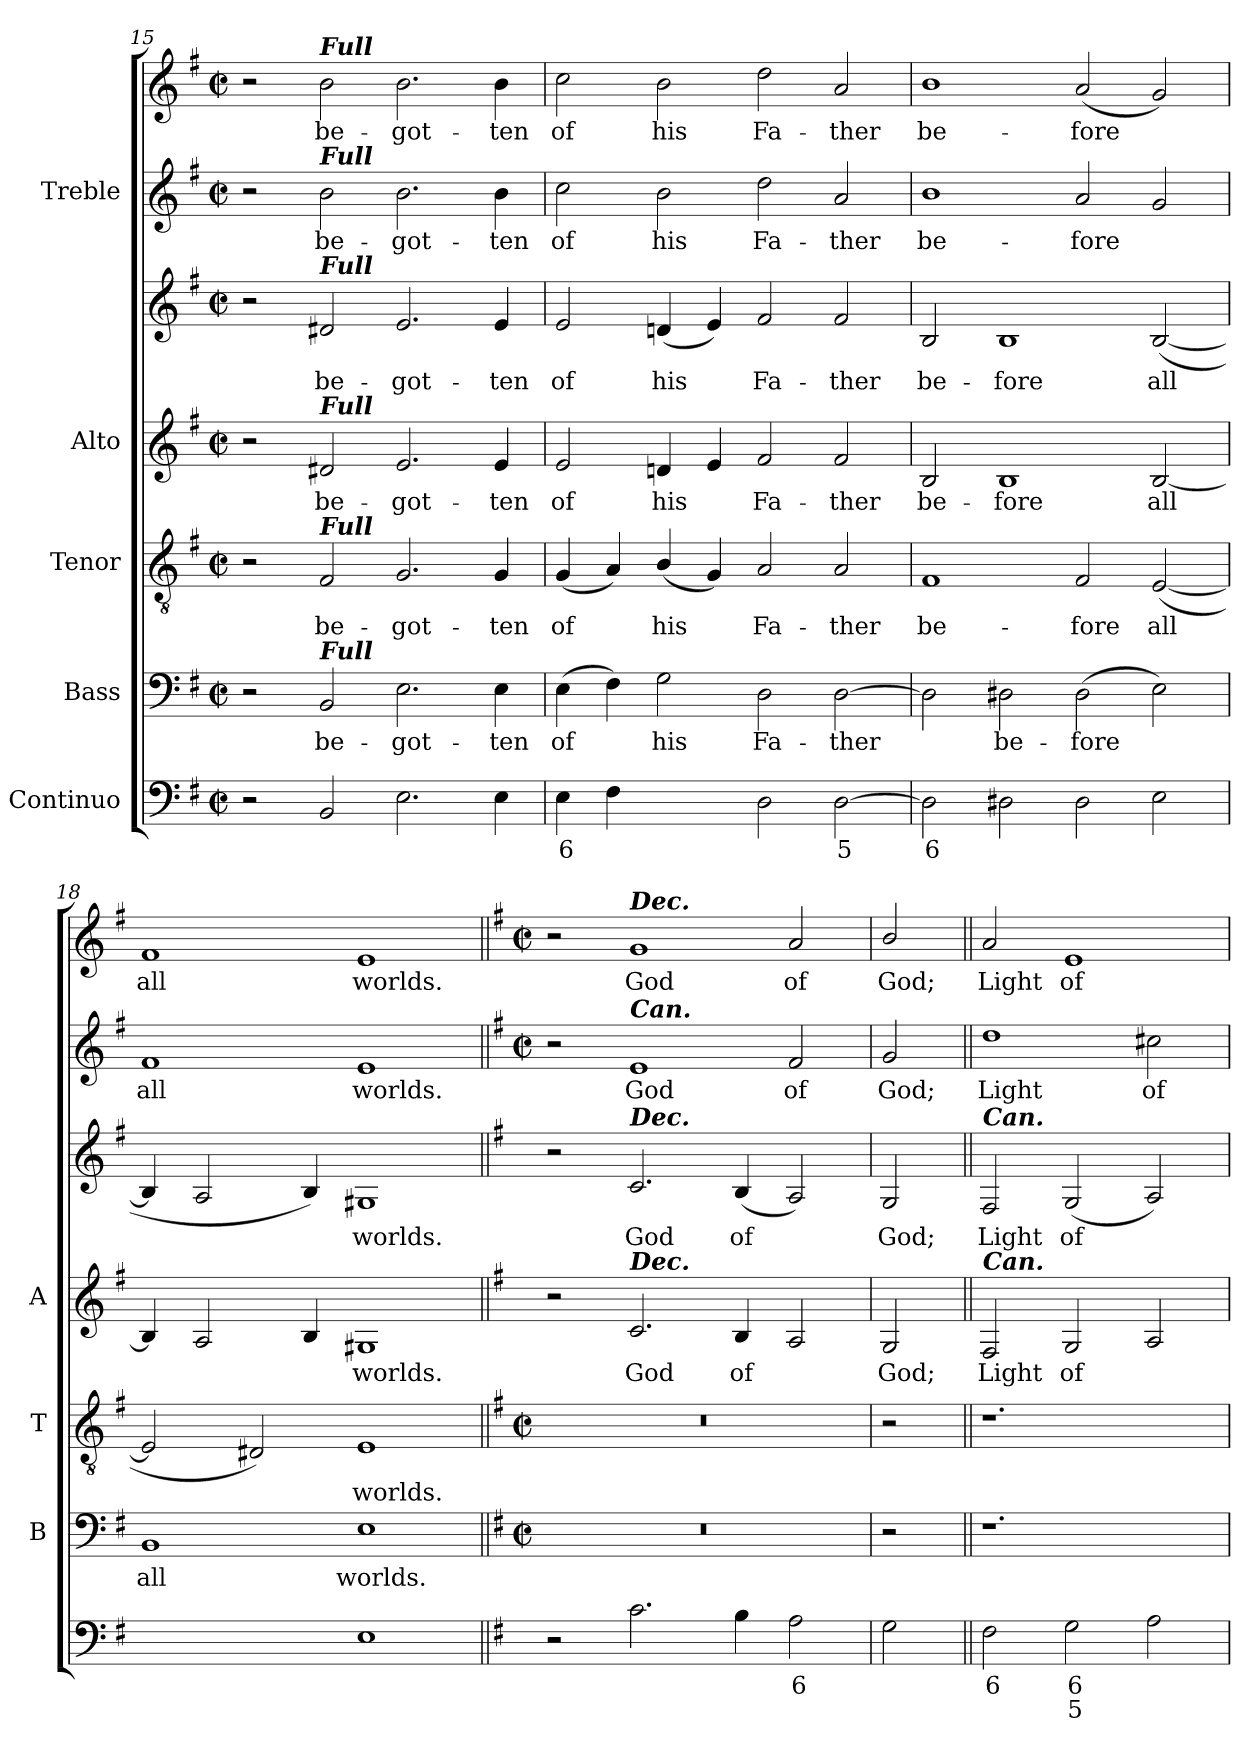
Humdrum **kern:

**kern	**text	**text	**kern	**text	**kern	**text	**kern	**text	**kern	**text	**kern	**text	**kern	**text
*part5	*part5	*part5	*part4	*part4	*part3	*part3	*part2	*part2	*part2	*part2	*part1	*part1	*part1	*part1
*staff7	*staff7	*staff7	*staff6	*staff6	*staff5	*staff5	*staff4	*staff4	*staff3	*staff3	*staff2	*staff2	*staff1	*staff1
*I"Continuo	*	*	*I"Bass	*	*I"Tenor	*	*I"Alto	*	*	*	*I"Treble	*	*	*
*	*	*	*I'B	*	*I'T	*	*I'A	*	*	*	*	*	*	*
!!LO:LB:g=z
*clefF4	*	*	*clefF4	*	*clefGv2	*	*	*	*clefG2	*	*clefG2	*	*clefG2	*
*k[f#]	*	*	*k[f#]	*	*k[f#]	*	*k[f#]	*	*k[f#]	*	*k[f#]	*	*k[f#]	*
*G:	*	*	*G:	*	*G:	*	*G:	*	*G:	*	*G:	*	*G:	*
*M4/2	*	*	*M4/2	*	*M4/2	*	*M4/2	*	*M4/2	*	*M4/2	*	*M4/2	*
*met(c|)	*	*	*met(c|)	*	*met(c|)	*	*met(c|)	*	*met(c|)	*	*met(c|)	*	*met(c|)	*
=15	=15	=15	=15	=15	=15	=15	=15	=15	=15	=15	=15	=15	=15	=15
2r	.	.	2r	.	2r	.	2r	.	2r	.	2r	.	2r	.
!	!	!	!	!	!	!	!	!	!	!	!	!	!LO:TX:a:Bi:t=Full	!
!	!	!	!	!	!	!	!	!	!	!	!LO:TX:a:Bi:t=Full	!	!	!
!	!	!	!	!	!	!	!	!	!LO:TX:a:Bi:t=Full	!	!	!	!	!
!	!	!	!	!	!	!	!LO:TX:a:Bi:t=Full	!	!	!	!	!	!	!
!	!	!	!	!	!LO:TX:a:Bi:t=Full	!	!	!	!	!	!	!	!	!
!	!	!	!LO:TX:a:Bi:t=Full	!	!	!	!	!	!	!	!	!	!	!
!	!	!	!	!LO:LY:b	!	!LO:LY:b	!	!LO:LY:b	!	!LO:LY:b	!	!LO:LY:b	!	!LO:LY:b
2BB	.	.	2BB	be-	2F#	be-	2d#X	be-	2d#X	be-	2b	be-	2b	be-
!	!	!	!	!LO:LY:b	!	!LO:LY:b	!	!LO:LY:b	!	!LO:LY:b	!	!LO:LY:b	!	!LO:LY:b
2.E	.	.	2.E	-got-	2.G	-got-	2.e	-got-	2.e	-got-	2.b	-got-	2.b	-got-
!	!	!	!	!LO:LY:b	!	!LO:LY:b	!	!LO:LY:b	!	!LO:LY:b	!	!LO:LY:b	!	!LO:LY:b
4E	.	.	4E	-ten	4G	-ten	4e	-ten	4e	-ten	4b	-ten	4b	-ten
=16	=16	=16	=16	=16	=16	=16	=16	=16	=16	=16	=16	=16	=16	=16
!	!LO:LY:b	!	!	!LO:LY:b	!	!LO:LY:b	!	!LO:LY:b	!	!LO:LY:b	!	!LO:LY:b	!	!LO:LY:b
4E	6	.	(>4E	of	(<4G	of	2e	of	2e	of	2cc	of	2cc	of
4F#	.	.	4F#)	.	4A)	.	.	.	.	.	.	.	.	.
!	!LO:LY:b	!	!	!LO:LY:b	!	!LO:LY:b	!	!LO:LY:b	!	!LO:LY:b	!	!LO:LY:b	!	!LO:LY:b
[4Gyy	5	.	2G	his	(<4B/	his	4dn	his	(<4dn	his	2b	his	2b	his
!	!LO:LY:b	!	!	!	!	!	!	!	!	!	!	!	!	!
4Gyy]	6	.	.	.	4G)	.	4e	.	4e)	.	.	.	.	.
!	!	!	!	!LO:LY:b	!	!LO:LY:b	!	!LO:LY:b	!	!LO:LY:b	!	!LO:LY:b	!	!LO:LY:b
2D	.	.	2D	Fa-	2A	Fa-	2f#	Fa-	2f#	Fa-	2dd	Fa-	2dd	Fa-
!	!LO:LY:b	!	!	!LO:LY:b	!	!LO:LY:b	!	!LO:LY:b	!	!LO:LY:b	!	!LO:LY:b	!	!LO:LY:b
[2D	5	.	[2D	-ther	2A	-ther	2f#	-ther	2f#	-ther	2a	-ther	2a	-ther
=17	=17	=17	=17	=17	=17	=17	=17	=17	=17	=17	=17	=17	=17	=17
!	!LO:LY:b	!	!	!	!	!LO:LY:b	!	!LO:LY:b	!	!LO:LY:b	!	!LO:LY:b	!	!LO:LY:b
2D]	6	.	2D]	.	1F#	be-	2B	be-	2B	be-	1b	be-	1b	be-
!	!	!	!	!LO:LY:b	!	!	!	!LO:LY:b	!	!LO:LY:b	!	!	!	!
2D#X	.	.	2D#X	be-	.	.	1B	-fore	1B	-fore	.	.	.	.
!	!	!	!	!LO:LY:b	!	!LO:LY:b	!	!	!	!	!	!LO:LY:b	!	!LO:LY:b
2D#	.	.	(>2D#	-fore	2F#	-fore	.	.	.	.	2a	-fore	(<2a	-fore
!	!	!	!	!	!	!LO:LY:b	!	!LO:LY:b	!	!LO:LY:b	!	!	!	!
2E	.	.	2E)	.	(<[2E	all	[2B	all	(<[2B	all	2g	.	2g)	.
=18	=18	=18	=18	=18	=18	=18	=18	=18	=18	=18	=18	=18	=18	=18
!	!LO:LY:b	!	!	!LO:LY:b	!	!	!	!	!	!	!	!LO:LY:b	!	!LO:LY:b
[2BByy	4	.	1BB	all	2E]	.	4B]	.	4B]	.	1f#	all	1f#	all
.	.	.	.	.	.	.	2A	.	2A	.	.	.	.	.
!	!LO:LY:b	!	!	!	!	!	!	!	!	!	!	!	!	!
2BByy]	3	.	.	.	2D#X)	.	.	.	.	.	.	.	.	.
.	.	.	.	.	.	.	4B	.	4B)	.	.	.	.	.
!	!	!	!	!LO:LY:b	!	!LO:LY:b	!	!LO:LY:b	!	!LO:LY:b	!	!LO:LY:b	!	!LO:LY:b
1E	.	.	1E	worlds.	1E	worlds.	1G#X	worlds.	1G#X	worlds.	1e	worlds.	1e	worlds.
!!LO:LB:g=z
=19||	=19||	=19||	=19||	=19||	=19||	=19||	=19||	=19||	=19||	=19||	=19||	=19||	=19||	=19||
*	*	*	*	*	*	*	*	*	*	*	*k[f#]	*	*k[f#]	*
*	*	*	*	*	*	*	*	*	*	*	*G:	*	*G:	*
*	*	*	*M4/2	*	*M4/2	*	*	*	*	*	*M4/2	*	*M4/2	*
*	*	*	*met(c|)	*	*met(c|)	*	*	*	*	*	*met(c|)	*	*met(c|)	*
2r	.	.	0r	.	0r	.	2r	.	2r	.	2r	.	2r	.
!	!	!	!	!	!	!	!	!	!	!	!	!	!LO:TX:a:Bi:t=Dec.	!
!	!	!	!	!	!	!	!	!	!	!	!LO:TX:a:Bi:t=Can.	!	!	!
!	!	!	!	!	!	!	!	!	!LO:TX:a:Bi:t=Dec.	!	!	!	!	!
!	!	!	!	!	!	!	!LO:TX:a:Bi:t=Dec.	!	!	!	!	!	!	!
!	!	!	!	!	!	!	!	!LO:LY:b	!	!LO:LY:b	!	!LO:LY:b	!	!LO:LY:b
2.c	.	.	.	.	.	.	2.c	God	2.c	God	1e	God	1g	God
!	!	!	!	!	!	!	!	!LO:LY:b	!	!LO:LY:b	!	!	!	!
4B	.	.	.	.	.	.	4B	of	(<4B	of	.	.	.	.
!	!LO:LY:b	!	!	!	!	!	!	!	!	!	!	!LO:LY:b	!	!LO:LY:b
2A	6	.	.	.	.	.	2A	.	2A)	.	2f#	of	2a	of
=20	=20	=20	=20	=20	=20	=20	=20	=20	=20	=20	=20	=20	=20	=20
!	!	!	!	!	!	!	!	!LO:LY:b	!	!LO:LY:b	!	!LO:LY:b	!	!LO:LY:b
2G	.	.	2r	.	2r	.	2G	God;	2G	God;	2g	God;	2b/	God;
=21||	=21||	=21||	=21||	=21||	=21||	=21||	=21||	=21||	=21||	=21||	=21||	=21||	=21||	=21||
!	!	!	!	!	!	!	!	!	!LO:TX:a:Bi:t=Can.	!	!	!	!	!
!	!	!	!	!	!	!	!LO:TX:a:Bi:t=Can.	!	!	!	!	!	!	!
!	!LO:LY:b	!	!	!	!	!	!	!LO:LY:b	!	!LO:LY:b	!	!LO:LY:b	!	!LO:LY:b
2F#	6	.	1.r	.	1.r	.	2F#	Light	2F#	Light	1dd	Light	2a	Light
!	!LO:LY:b	!LO:LY:b	!	!	!	!	!	!LO:LY:b	!	!LO:LY:b	!	!	!	!LO:LY:b
2G	6	5	.	.	.	.	2G	of	(<2G	of	.	.	1e	of
!	!	!	!	!	!	!	!	!	!	!	!	!LO:LY:b	!	!
2A	.	.	.	.	.	.	2A	.	2A)	.	2cc#X	of	.	.
=	=	=	=	=	=	=	=	=	=	=	=	=	=	=
*-	*-	*-	*-	*-	*-	*-	*-	*-	*-	*-	*-	*-	*-	*-
